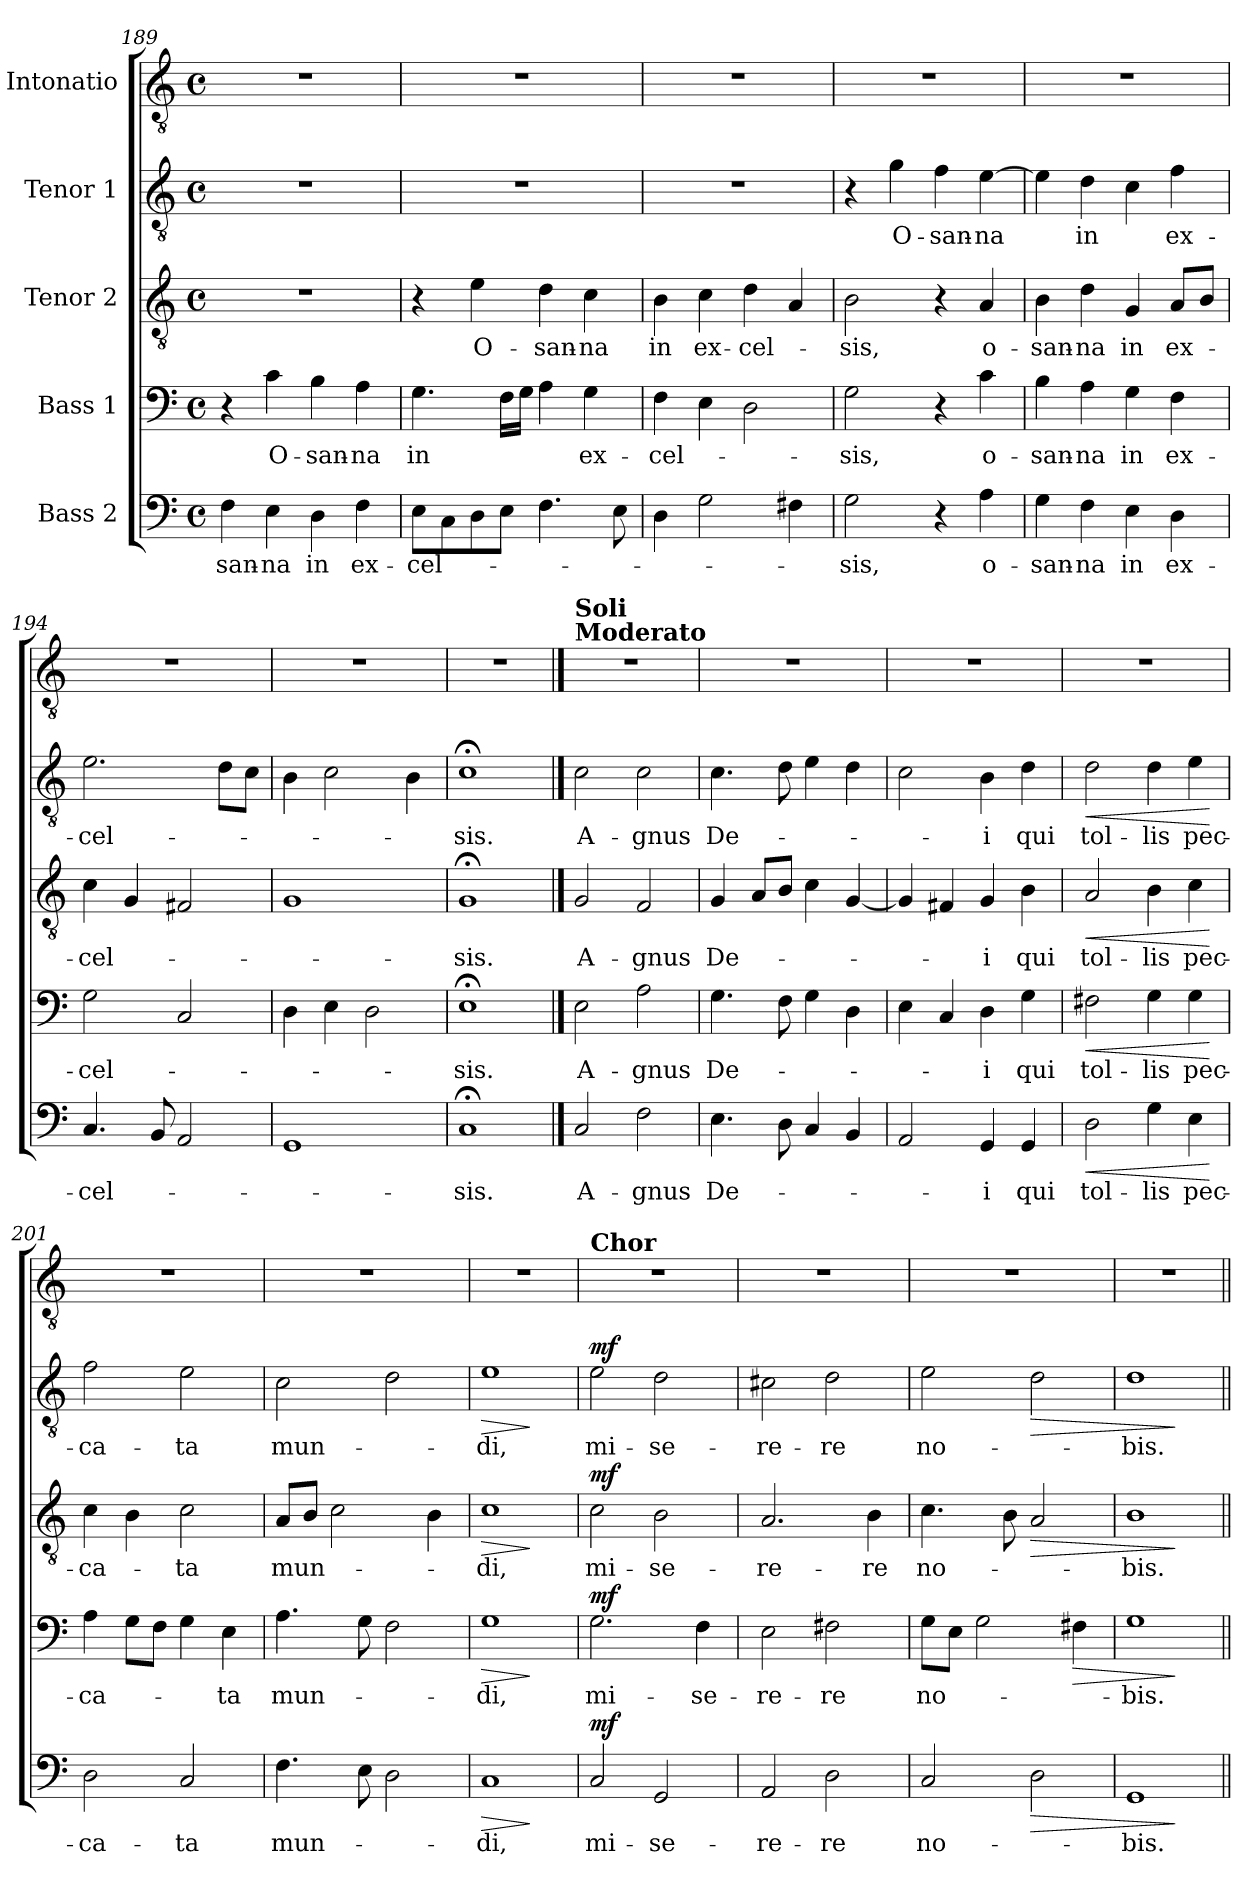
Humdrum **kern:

**kern	**text	**dynam	**kern	**text	**dynam	**kern	**text	**dynam	**kern	**text	**dynam	**kern
*part5	*part5	*part5	*part4	*part4	*part4	*part3	*part3	*part3	*part2	*part2	*part2	*part1
*staff5	*staff5	*staff5	*staff4	*staff4	*staff4	*staff3	*staff3	*staff3	*staff2	*staff2	*staff2	*staff1
*I"Bass 2	*	*	*I"Bass 1	*	*	*I"Tenor 2	*	*	*I"Tenor 1	*	*	*I"Intonatio
*clefF4	*	*	*clefF4	*	*	*clefGv2	*	*	*clefGv2	*	*	*clefGv2
*k[]	*	*	*k[]	*	*	*k[]	*	*	*k[]	*	*	*k[]
*C:	*	*	*C:	*	*	*C:	*	*	*C:	*	*	*C:
*M4/4	*	*	*M4/4	*	*	*M4/4	*	*	*M4/4	*	*	*M4/4
*met(c)	*	*	*met(c)	*	*	*met(c)	*	*	*met(c)	*	*	*met(c)
=189	=189	=189	=189	=189	=189	=189	=189	=189	=189	=189	=189	=189
!	!LO:LY:b	!	!	!	!	!	!	!	!	!	!	!
4F\	-san-	.	4r	.	.	1r	.	.	1r	.	.	1r
!	!LO:LY:b	!	!	!LO:LY:b	!	!	!	!	!	!	!	!
4E\	-na	.	4c\	O-	.	.	.	.	.	.	.	.
!	!LO:LY:b	!	!	!LO:LY:b	!	!	!	!	!	!	!	!
4D\	in	.	4B\	-san-	.	.	.	.	.	.	.	.
!	!LO:LY:b	!	!	!LO:LY:b	!	!	!	!	!	!	!	!
4F\	ex-	.	4A\	-na	.	.	.	.	.	.	.	.
!!LO:LB:g=z
=190	=190	=190	=190	=190	=190	=190	=190	=190	=190	=190	=190	=190
!	!LO:LY:b	!	!	!LO:LY:b	!	!	!	!	!	!	!	!
8E\L	-cel-	.	4.G\	in	.	4r	.	.	1r	.	.	1r
8C\	.	.	.	.	.	.	.	.	.	.	.	.
!	!	!	!	!	!	!	!LO:LY:b	!	!	!	!	!
8D\	.	.	.	.	.	4e\	O-	.	.	.	.	.
8E\J	.	.	16F\LL	.	.	.	.	.	.	.	.	.
.	.	.	16G\JJ	.	.	.	.	.	.	.	.	.
!	!	!	!	!	!	!	!LO:LY:b	!	!	!	!	!
4.F\	.	.	4A\	.	.	4d\	-san-	.	.	.	.	.
!	!	!	!	!LO:LY:b	!	!	!LO:LY:b	!	!	!	!	!
.	.	.	4G\	ex-	.	4c\	-na	.	.	.	.	.
8E\	.	.	.	.	.	.	.	.	.	.	.	.
=191	=191	=191	=191	=191	=191	=191	=191	=191	=191	=191	=191	=191
!	!	!	!	!LO:LY:b	!	!	!LO:LY:b	!	!	!	!	!
4D\	.	.	4F\	-cel-	.	4B\	in	.	1r	.	.	1r
!	!	!	!	!	!	!	!LO:LY:b	!	!	!	!	!
2G\	.	.	4E\	.	.	4c\	ex-	.	.	.	.	.
!	!	!	!	!	!	!	!LO:LY:b	!	!	!	!	!
.	.	.	2D\	.	.	4d\	-cel-	.	.	.	.	.
4F#X\	.	.	.	.	.	4A/	.	.	.	.	.	.
=192	=192	=192	=192	=192	=192	=192	=192	=192	=192	=192	=192	=192
!	!LO:LY:b	!	!	!LO:LY:b	!	!	!LO:LY:b	!	!	!	!	!
2G\	-sis,	.	2G\	-sis,	.	2B\	-sis,	.	4r	.	.	1r
!	!	!	!	!	!	!	!	!	!	!LO:LY:b	!	!
.	.	.	.	.	.	.	.	.	4g\	O-	.	.
!	!	!	!	!	!	!	!	!	!	!LO:LY:b	!	!
4r	.	.	4r	.	.	4r	.	.	4f\	-san-	.	.
!	!LO:LY:b	!	!	!LO:LY:b	!	!	!LO:LY:b	!	!	!LO:LY:b	!	!
4A\	o-	.	4c\	o-	.	4A/	o-	.	[4e\	-na	.	.
=193	=193	=193	=193	=193	=193	=193	=193	=193	=193	=193	=193	=193
!	!LO:LY:b	!	!	!LO:LY:b	!	!	!LO:LY:b	!	!	!	!	!
4G\	-san-	.	4B\	-san-	.	4B\	-san-	.	4e\]	.	.	1r
!	!LO:LY:b	!	!	!LO:LY:b	!	!	!LO:LY:b	!	!	!LO:LY:b	!	!
4F\	-na	.	4A\	-na	.	4d\	-na	.	4d\	in	.	.
!	!LO:LY:b	!	!	!LO:LY:b	!	!	!LO:LY:b	!	!	!	!	!
4E\	in	.	4G\	in	.	4G/	in	.	4c\	.	.	.
!	!LO:LY:b	!	!	!LO:LY:b	!	!	!LO:LY:b	!	!	!LO:LY:b	!	!
4D\	ex-	.	4F\	ex-	.	8A/L	ex-	.	4f\	ex-	.	.
.	.	.	.	.	.	8B/J	.	.	.	.	.	.
=194	=194	=194	=194	=194	=194	=194	=194	=194	=194	=194	=194	=194
!	!LO:LY:b	!	!	!LO:LY:b	!	!	!LO:LY:b	!	!	!LO:LY:b	!	!
4.C/	-cel-	.	2G\	-cel-	.	4c\	-cel-	.	2.e\	-cel-	.	1r
.	.	.	.	.	.	4G/	.	.	.	.	.	.
8BB/	.	.	.	.	.	.	.	.	.	.	.	.
2AA/	.	.	2C/	.	.	2F#X/	.	.	.	.	.	.
.	.	.	.	.	.	.	.	.	8d\L	.	.	.
.	.	.	.	.	.	.	.	.	8c\J	.	.	.
=195	=195	=195	=195	=195	=195	=195	=195	=195	=195	=195	=195	=195
1GG	.	.	4D\	.	.	1G	.	.	4B\	.	.	1r
.	.	.	4E\	.	.	.	.	.	2c\	.	.	.
.	.	.	2D\	.	.	.	.	.	.	.	.	.
.	.	.	.	.	.	.	.	.	4B\	.	.	.
=196	=196	=196	=196	=196	=196	=196	=196	=196	=196	=196	=196	=196
!	!LO:LY:b	!	!	!LO:LY:b	!	!	!LO:LY:b	!	!	!LO:LY:b	!	!
1C;	-sis.	.	1E;<	-sis.	.	1G;	-sis.	.	1c;<	-sis.	.	1r
!!LO:PB:g=z
==197	==197	==197	==197	==197	==197	==197	==197	==197	==197	==197	==197	==197
!	!	!	!	!	!	!	!	!	!	!	!	!LO:TX:a:B:t=Moderato
!	!	!	!	!	!	!	!	!	!	!	!	!LO:TX:a:B:t=Soli
!	!LO:LY:b	!	!	!LO:LY:b	!	!	!LO:LY:b	!	!	!LO:LY:b	!	!
2C/	A-	.	2E\	A-	.	2G/	A-	.	2c\	A-	.	1r
!	!LO:LY:b	!	!	!LO:LY:b	!	!	!LO:LY:b	!	!	!LO:LY:b	!	!
2F\	-gnus	.	2A\	-gnus	.	2F/	-gnus	.	2c\	-gnus	.	.
=198	=198	=198	=198	=198	=198	=198	=198	=198	=198	=198	=198	=198
!	!LO:LY:b	!	!	!LO:LY:b	!	!	!LO:LY:b	!	!	!LO:LY:b	!	!
4.E\	De-	.	4.G\	De-	.	4G/	De-	.	4.c\	De-	.	1r
.	.	.	.	.	.	8A/L	.	.	.	.	.	.
8D\	.	.	8F\	.	.	8B/J	.	.	8d\	.	.	.
4C/	.	.	4G\	.	.	4c\	.	.	4e\	.	.	.
4BB/	.	.	4D\	.	.	[4G/	.	.	4d\	.	.	.
=199	=199	=199	=199	=199	=199	=199	=199	=199	=199	=199	=199	=199
2AA/	.	.	4E\	.	.	4G/]	.	.	2c\	.	.	1r
.	.	.	4C/	.	.	4F#X/	.	.	.	.	.	.
!	!LO:LY:b	!	!	!LO:LY:b	!	!	!LO:LY:b	!	!	!LO:LY:b	!	!
4GG/	-i	.	4D\	-i	.	4G/	-i	.	4B\	-i	.	.
!	!LO:LY:b	!	!	!LO:LY:b	!	!	!LO:LY:b	!	!	!LO:LY:b	!	!
4GG/	qui	.	4G\	qui	.	4B\	qui	.	4d\	qui	.	.
=200	=200	=200	=200	=200	=200	=200	=200	=200	=200	=200	=200	=200
!	!LO:LY:b	!LO:HP:b	!	!LO:LY:b	!LO:HP:b	!	!LO:LY:b	!LO:HP:b	!	!LO:LY:b	!LO:HP:b	!
2D\	tol-	<	2F#X\	tol-	<	2A/	tol-	<	2d\	tol-	<	1r
!	!LO:LY:b	!	!	!LO:LY:b	!	!	!LO:LY:b	!	!	!LO:LY:b	!	!
4G\	-lis	.	4G\	-lis	.	4B\	-lis	.	4d\	-lis	.	.
!	!LO:LY:b	!	!	!LO:LY:b	!	!	!LO:LY:b	!	!	!LO:LY:b	!	!
4E\	pec-	.	4G\	pec-	.	4c\	pec-	.	4e\	pec-	.	.
.	.	[	.	.	[	.	.	[	.	.	[	.
=201	=201	=201	=201	=201	=201	=201	=201	=201	=201	=201	=201	=201
!	!LO:LY:b	!	!	!LO:LY:b	!	!	!LO:LY:b	!	!	!LO:LY:b	!	!
2D\	-ca-	.	4A\	-ca-	.	4c\	-ca-	.	2f\	-ca-	.	1r
.	.	.	8G\L	.	.	4B\	.	.	.	.	.	.
.	.	.	8F\J	.	.	.	.	.	.	.	.	.
!	!LO:LY:b	!	!	!	!	!	!LO:LY:b	!	!	!LO:LY:b	!	!
2C/	-ta	.	4G\	.	.	2c\	-ta	.	2e\	-ta	.	.
!	!	!	!	!LO:LY:b	!	!	!	!	!	!	!	!
.	.	.	4E\	-ta	.	.	.	.	.	.	.	.
=202	=202	=202	=202	=202	=202	=202	=202	=202	=202	=202	=202	=202
!	!LO:LY:b	!	!	!LO:LY:b	!	!	!LO:LY:b	!	!	!LO:LY:b	!	!
4.F\	mun-	.	4.A\	mun-	.	8A/L	mun-	.	2c\	mun-	.	1r
.	.	.	.	.	.	8B/J	.	.	.	.	.	.
.	.	.	.	.	.	2c\	.	.	.	.	.	.
8E\	.	.	8G\	.	.	.	.	.	.	.	.	.
2D\	.	.	2F\	.	.	.	.	.	2d\	.	.	.
.	.	.	.	.	.	4B\	.	.	.	.	.	.
=203	=203	=203	=203	=203	=203	=203	=203	=203	=203	=203	=203	=203
!	!LO:LY:b	!LO:HP:b	!	!LO:LY:b	!LO:HP:b	!	!LO:LY:b	!LO:HP:b	!	!LO:LY:b	!LO:HP:b	!
1C	-di,	>	1G	-di,	>	1c	-di,	>	1e	-di,	>	1r
.	.	]	.	.	]	.	.	]	.	.	]	.
!!LO:LB:g=z
=204	=204	=204	=204	=204	=204	=204	=204	=204	=204	=204	=204	=204
!	!	!	!	!	!	!	!	!	!	!	!	!LO:TX:a:B:t=Chor
!	!LO:LY:b	!LO:DY:a	!	!LO:LY:b	!LO:DY:a	!	!LO:LY:b	!LO:DY:a	!	!LO:LY:b	!LO:DY:a	!
2C/	mi-	mf	2.G\	mi-	mf	2c\	mi-	mf	2e\	mi-	mf	1r
!	!LO:LY:b	!	!	!	!	!	!LO:LY:b	!	!	!LO:LY:b	!	!
2GG/	-se-	.	.	.	.	2B\	-se-	.	2d\	-se-	.	.
!	!	!	!	!LO:LY:b	!	!	!	!	!	!	!	!
.	.	.	4F\	-se-	.	.	.	.	.	.	.	.
=205	=205	=205	=205	=205	=205	=205	=205	=205	=205	=205	=205	=205
!	!LO:LY:b	!	!	!LO:LY:b	!	!	!LO:LY:b	!	!	!LO:LY:b	!	!
2AA/	-re-	.	2E\	-re-	.	2.A/	-re-	.	2c#X\	-re-	.	1r
!	!LO:LY:b	!	!	!LO:LY:b	!	!	!	!	!	!LO:LY:b	!	!
2D\	-re	.	2F#X\	-re	.	.	.	.	2d\	-re	.	.
!	!	!	!	!	!	!	!LO:LY:b	!	!	!	!	!
.	.	.	.	.	.	4B\	-re	.	.	.	.	.
=206	=206	=206	=206	=206	=206	=206	=206	=206	=206	=206	=206	=206
!	!LO:LY:b	!	!	!LO:LY:b	!	!	!LO:LY:b	!	!	!LO:LY:b	!	!
2C/	no-	.	8G\L	no-	.	4.c\	no-	.	2e\	no-	.	1r
.	.	.	8E\J	.	.	.	.	.	.	.	.	.
.	.	.	2G\	.	.	.	.	.	.	.	.	.
.	.	.	.	.	.	8B\	.	.	.	.	.	.
!	!	!LO:HP:b	!	!	!	!	!	!LO:HP:b	!	!	!LO:HP:b	!
2D\	.	>	.	.	.	2A/	.	>	2d\	.	>	.
!	!	!	!	!LO:LY:b	!LO:HP:b	!	!	!	!	!	!	!
.	.	.	4F#X\	-­-	>	.	.	.	.	.	.	.
=207	=207	=207	=207	=207	=207	=207	=207	=207	=207	=207	=207	=207
!	!LO:LY:b	!	!	!LO:LY:b	!	!	!LO:LY:b	!	!	!LO:LY:b	!	!
1GG	-bis.	.	1G	-bis.	.	1B	-bis.	.	1d	-bis.	.	1r
.	.	]	.	.	]	.	.	]	.	.	]	.
=||	=||	=||	=||	=||	=||	=||	=||	=||	=||	=||	=||	=||
*-	*-	*-	*-	*-	*-	*-	*-	*-	*-	*-	*-	*-
